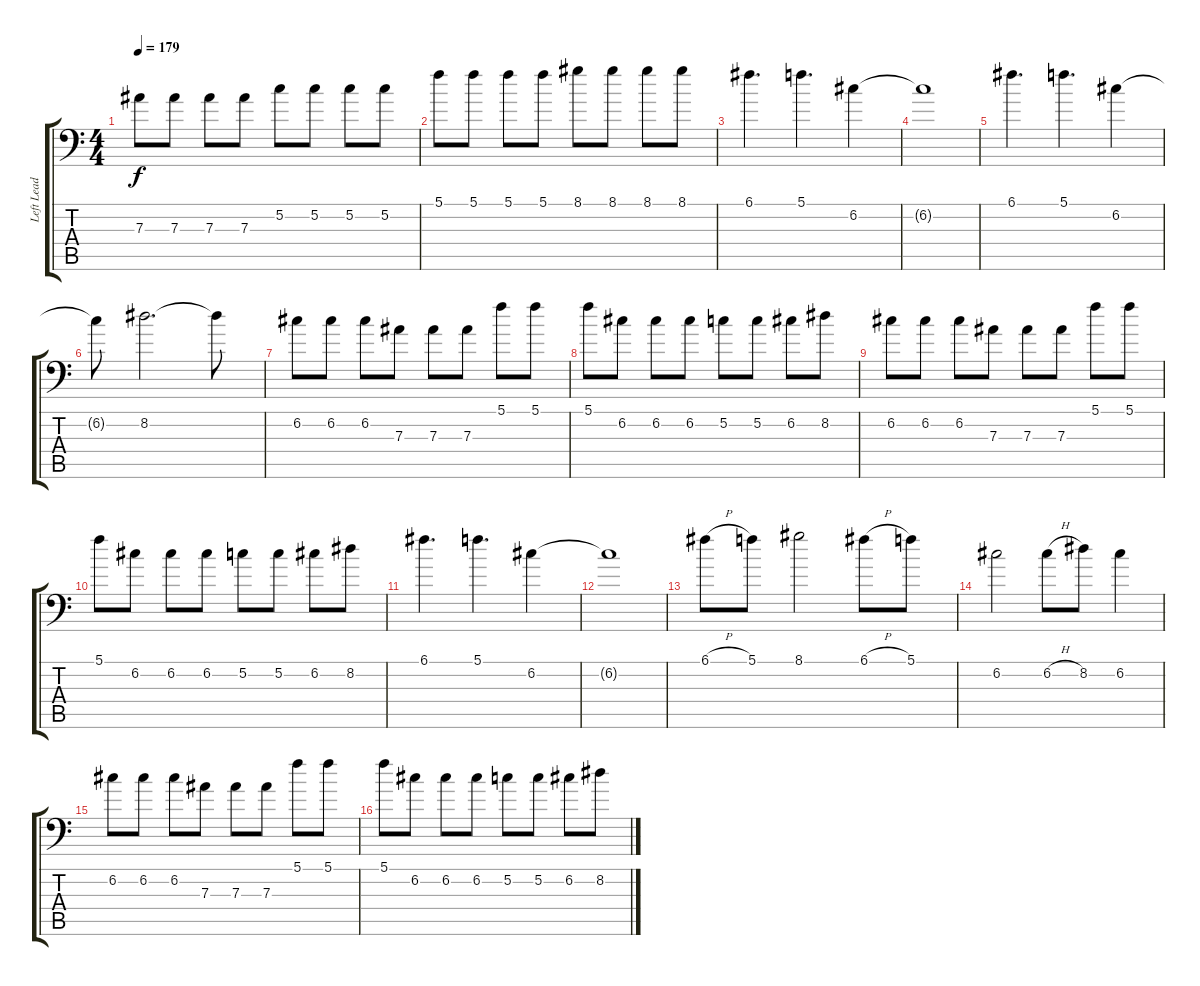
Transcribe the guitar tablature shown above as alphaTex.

\track ("Left Lead 1" "Left Lead ") {instrument distortionguitar}
\staff {score tabs}
\tuning (C4 G3 Eb3 Bb2 F2 Bb1) {hide}
\ts (4 4)
\tempo 179
\clef f4
\ks c
7.3.8{dy f} 7.3.8 7.3.8 7.3.8 5.2.8 5.2.8 5.2.8 5.2.8 |
5.1.8 5.1.8 5.1.8 5.1.8 8.1.8 8.1.8 8.1.8 8.1.8 |
6.1.4{d} 5.1.4{d} 6.2.4 |
6.2{t}.1 |
6.1.4{d} 5.1.4{d} 6.2.4 |
6.2{t}.8 8.2.2{d} 8.2{t}.8 |
6.2.8 6.2.8 6.2.8 7.3.8 7.3.8 7.3.8 5.1.8 5.1.8 |
5.1.8 6.2.8 6.2.8 6.2.8 5.2.8 5.2.8 6.2.8 8.2.8 |
6.2.8 6.2.8 6.2.8 7.3.8 7.3.8 7.3.8 5.1.8 5.1.8 |
5.1.8 6.2.8 6.2.8 6.2.8 5.2.8 5.2.8 6.2.8 8.2.8 |
6.1.4{d} 5.1.4{d} 6.2.4 |
6.2{t}.1 |
6.1{h}.8 5.1.8 8.1.2 6.1{h}.8 5.1.8 |
6.2.2 6.2{h}.8 8.2.8 6.2.4 |
6.2.8 6.2.8 6.2.8 7.3.8 7.3.8 7.3.8 5.1.8 5.1.8 |
5.1.8 6.2.8 6.2.8 6.2.8 5.2.8 5.2.8 6.2.8 8.2.8
